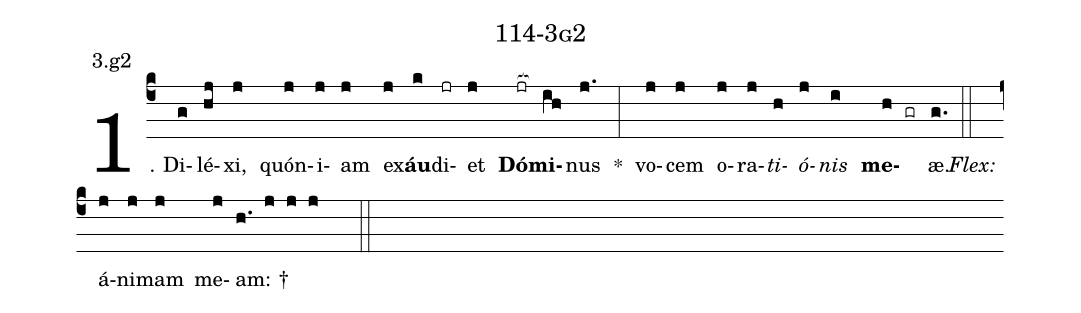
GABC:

name: 114-3g2;
annotation: 3.g2;
%%
(c4)1. Di(g)lé(hj)xi,(j) quón(j)i(j)am(j) ex(j)<b>áu</b>(k)di(jr)et(j) <b>Dó</b>(jr[ocb:1{])<b>mi</b>(ih[ocb:0}])nus(j.) *(:) vo(j)cem(j) o(j)ra(j)<i>ti</i>(h)<i>ó</i>(j)<i>nis</i>(i) <b>me</b>(h gr)æ.(g.) (::)
<i>Flex:</i>()  á(j)ni(j)mam(j) me(j)am: †(h. j j j  ::)
